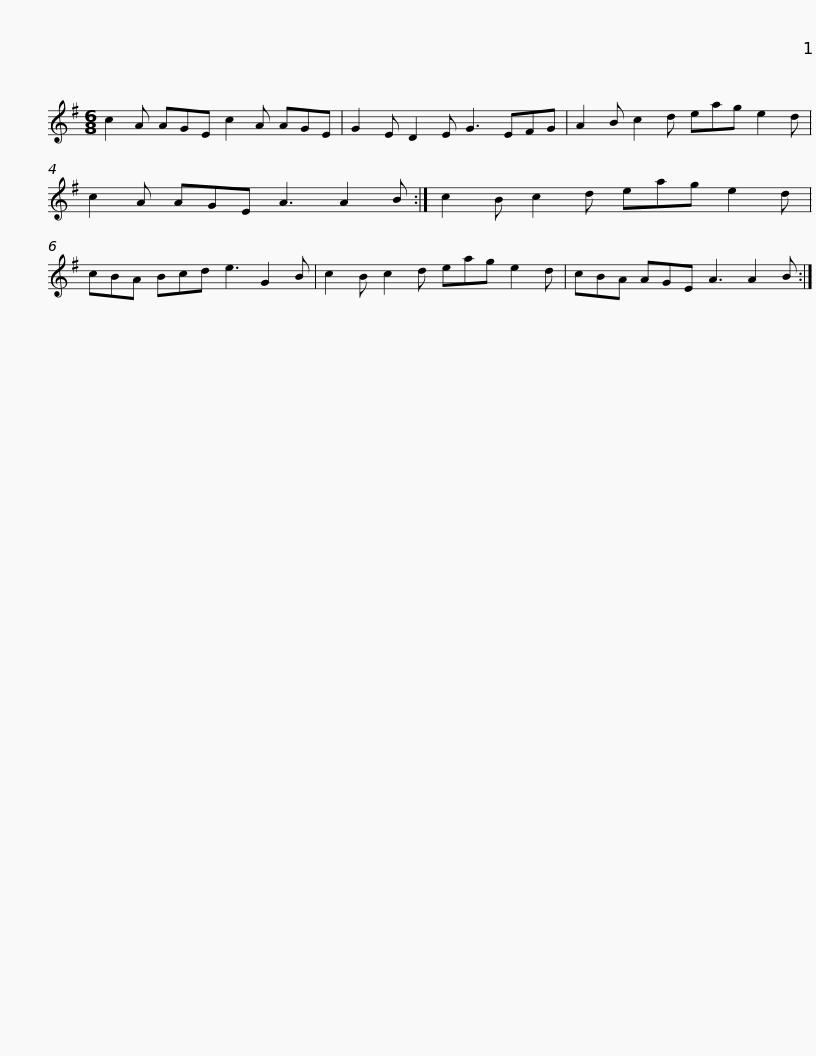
X:1
L:1/8
M:6/8
I:linebreak $
K:G
V:1 treble
V:1
 c2 A AGE c2 A AGE | G2 E D2 E G3 EFG | A2 B c2 d eag e2 d | c2 A AGE A3 A2 B :|$ c2 B c2 d eag e2 d | %5
 cBA Bcd e3 G2 B | c2 B c2 d eag e2 d | cBA AGE A3 A2 B :| %8
